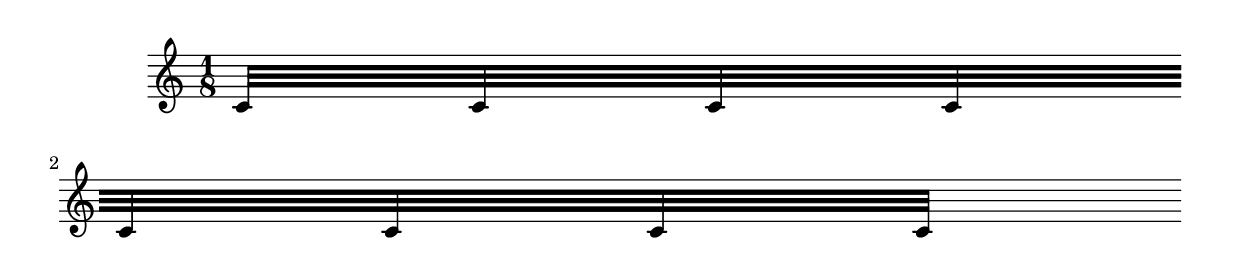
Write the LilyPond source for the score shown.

\header
{
  texidoc = "Broken beams have sane endings even if grobs
  are not present at the broken end. "
  
}

\version "2.16.0"

\new Staff \with {
   \remove Bar_engraver
   \override Beam #'breakable = ##t
} {
   \time 1/8
   c'32 [
   c'32
   c'32
   c'32
   \break
   c'32
   c'32
   c'32
   c'32 ]
}



